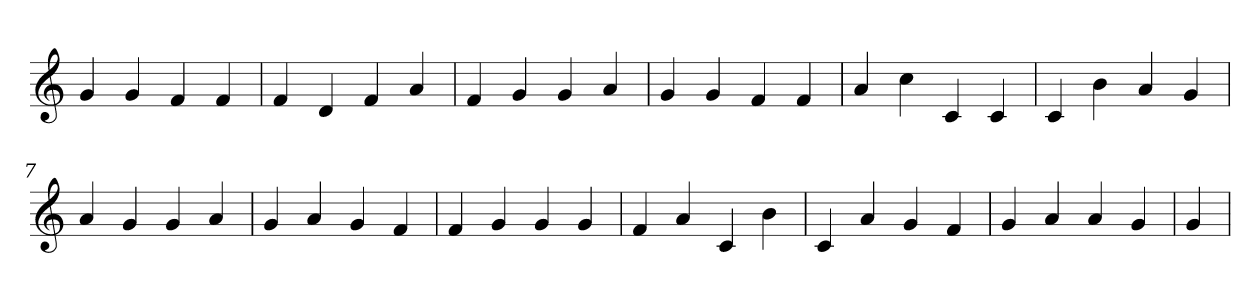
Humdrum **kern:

**kern
*part1
*staff1
*clefG2
=1
4g
4g
4f
4f
=2
4f
4d
4f
4a
=3
4f
4g
4g
4a
=4
4g
4g
4f
4f
=5
4a
4cc
4c
4c
=6
4c
4b
4a
4g
=7
4a
4g
4g
4a
=8
4g
4a
4g
4f
=9
4f
4g
4g
4g
=10
4f
4a
4c
4b
=11
4c
4a
4g
4f
=12
4g
4a
4a
4g
=13
4g
=
*-
